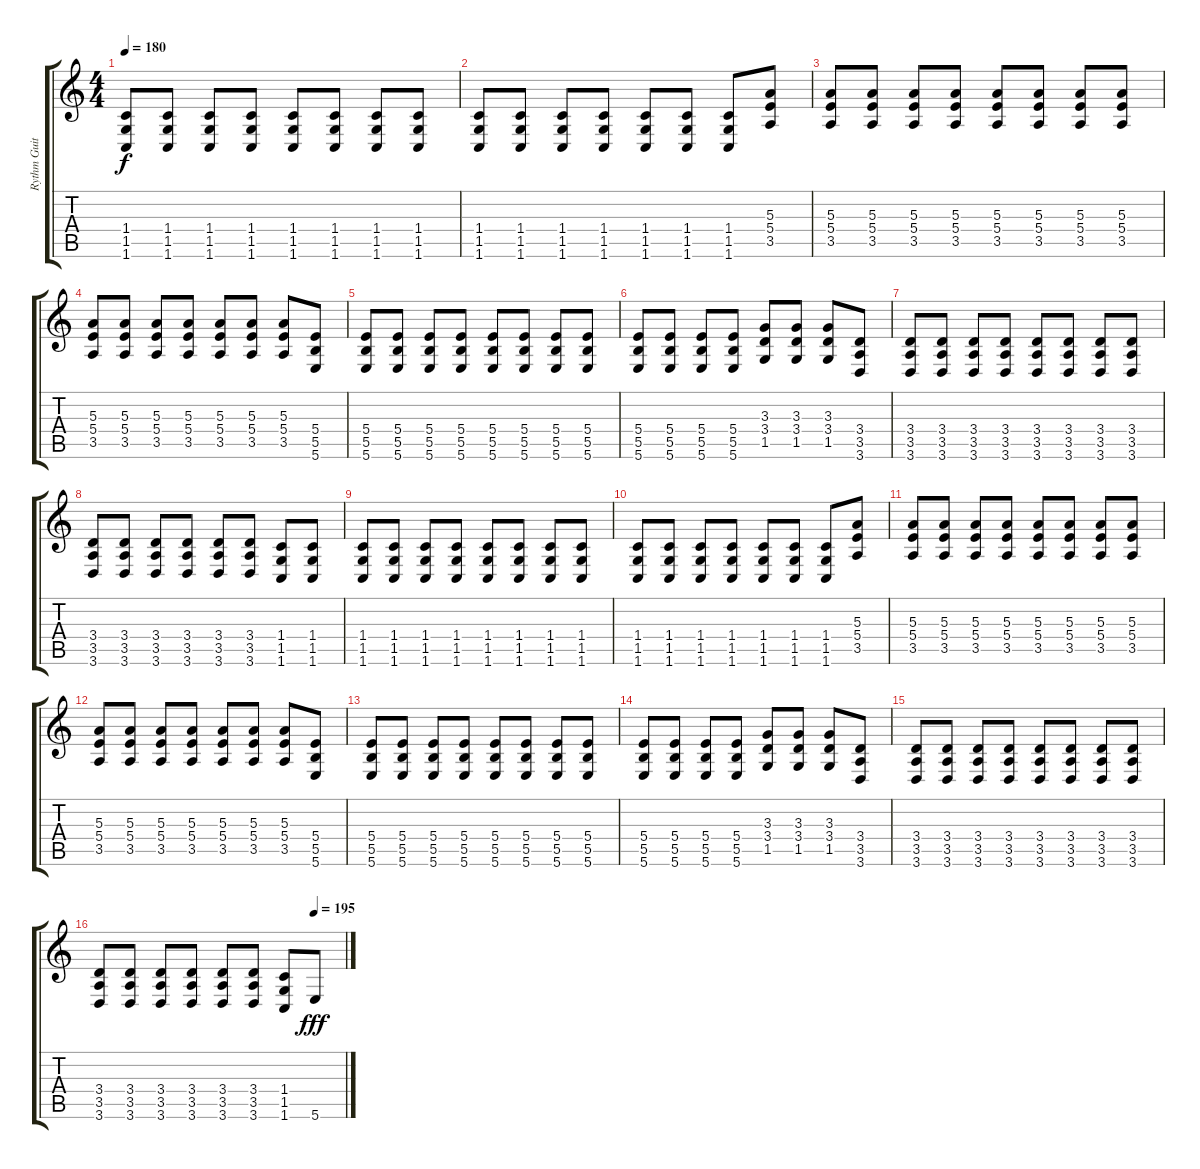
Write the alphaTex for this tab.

\track ("Rythm Guitar" "Rythm Guit") {instrument distortionguitar}
\staff {score tabs}
\tuning (Db4 Ab3 E3 B2 Gb2 B1) {hide}
\ts (4 4)
\tempo 180
\clef g2
\ks c
(1.4 1.5 1.6).8{dy f} (1.4 1.5 1.6).8 (1.4 1.5 1.6).8 (1.4 1.5 1.6).8 (1.4 1.5 1.6).8 (1.4 1.5 1.6).8 (1.4 1.5 1.6).8 (1.4 1.5 1.6).8 |
(1.4 1.5 1.6).8 (1.4 1.5 1.6).8 (1.4 1.5 1.6).8 (1.4 1.5 1.6).8 (1.4 1.5 1.6).8 (1.4 1.5 1.6).8 (1.4 1.5 1.6).8 (5.3 5.4 3.5).8 |
(5.3 5.4 3.5).8 (5.3 5.4 3.5).8 (5.3 5.4 3.5).8 (5.3 5.4 3.5).8 (5.3 5.4 3.5).8 (5.3 5.4 3.5).8 (5.3 5.4 3.5).8 (5.3 5.4 3.5).8 |
(5.3 5.4 3.5).8 (5.3 5.4 3.5).8 (5.3 5.4 3.5).8 (5.3 5.4 3.5).8 (5.3 5.4 3.5).8 (5.3 5.4 3.5).8 (5.3 5.4 3.5).8 (5.4 5.5 5.6).8 |
(5.4 5.5 5.6).8 (5.4 5.5 5.6).8 (5.4 5.5 5.6).8 (5.4 5.5 5.6).8 (5.4 5.5 5.6).8 (5.4 5.5 5.6).8 (5.4 5.5 5.6).8 (5.4 5.5 5.6).8 |
(5.4 5.5 5.6).8 (5.4 5.5 5.6).8 (5.4 5.5 5.6).8 (5.4 5.5 5.6).8 (3.3 3.4 1.5).8 (3.3 3.4 1.5).8 (3.3 3.4 1.5).8 (3.4 3.5 3.6).8 |
(3.4 3.5 3.6).8 (3.4 3.5 3.6).8 (3.4 3.5 3.6).8 (3.4 3.5 3.6).8 (3.4 3.5 3.6).8 (3.4 3.5 3.6).8 (3.4 3.5 3.6).8 (3.4 3.5 3.6).8 |
(3.4 3.5 3.6).8 (3.4 3.5 3.6).8 (3.4 3.5 3.6).8 (3.4 3.5 3.6).8 (3.4 3.5 3.6).8 (3.4 3.5 3.6).8 (1.4 1.5 1.6).8 (1.4 1.5 1.6).8 |
(1.4 1.5 1.6).8 (1.4 1.5 1.6).8 (1.4 1.5 1.6).8 (1.4 1.5 1.6).8 (1.4 1.5 1.6).8 (1.4 1.5 1.6).8 (1.4 1.5 1.6).8 (1.4 1.5 1.6).8 |
(1.4 1.5 1.6).8 (1.4 1.5 1.6).8 (1.4 1.5 1.6).8 (1.4 1.5 1.6).8 (1.4 1.5 1.6).8 (1.4 1.5 1.6).8 (1.4 1.5 1.6).8 (5.3 5.4 3.5).8 |
(5.3 5.4 3.5).8 (5.3 5.4 3.5).8 (5.3 5.4 3.5).8 (5.3 5.4 3.5).8 (5.3 5.4 3.5).8 (5.3 5.4 3.5).8 (5.3 5.4 3.5).8 (5.3 5.4 3.5).8 |
(5.3 5.4 3.5).8 (5.3 5.4 3.5).8 (5.3 5.4 3.5).8 (5.3 5.4 3.5).8 (5.3 5.4 3.5).8 (5.3 5.4 3.5).8 (5.3 5.4 3.5).8 (5.4 5.5 5.6).8 |
(5.4 5.5 5.6).8 (5.4 5.5 5.6).8 (5.4 5.5 5.6).8 (5.4 5.5 5.6).8 (5.4 5.5 5.6).8 (5.4 5.5 5.6).8 (5.4 5.5 5.6).8 (5.4 5.5 5.6).8 |
(5.4 5.5 5.6).8 (5.4 5.5 5.6).8 (5.4 5.5 5.6).8 (5.4 5.5 5.6).8 (3.3 3.4 1.5).8 (3.3 3.4 1.5).8 (3.3 3.4 1.5).8 (3.4 3.5 3.6).8 |
(3.4 3.5 3.6).8 (3.4 3.5 3.6).8 (3.4 3.5 3.6).8 (3.4 3.5 3.6).8 (3.4 3.5 3.6).8 (3.4 3.5 3.6).8 (3.4 3.5 3.6).8 (3.4 3.5 3.6).8 |
\tempo (195 0.875)
(3.4 3.5 3.6).8 (3.4 3.5 3.6).8 (3.4 3.5 3.6).8 (3.4 3.5 3.6).8 (3.4 3.5 3.6).8 (3.4 3.5 3.6).8 (1.4 1.5 1.6).8 5.6.8{dy fff}
